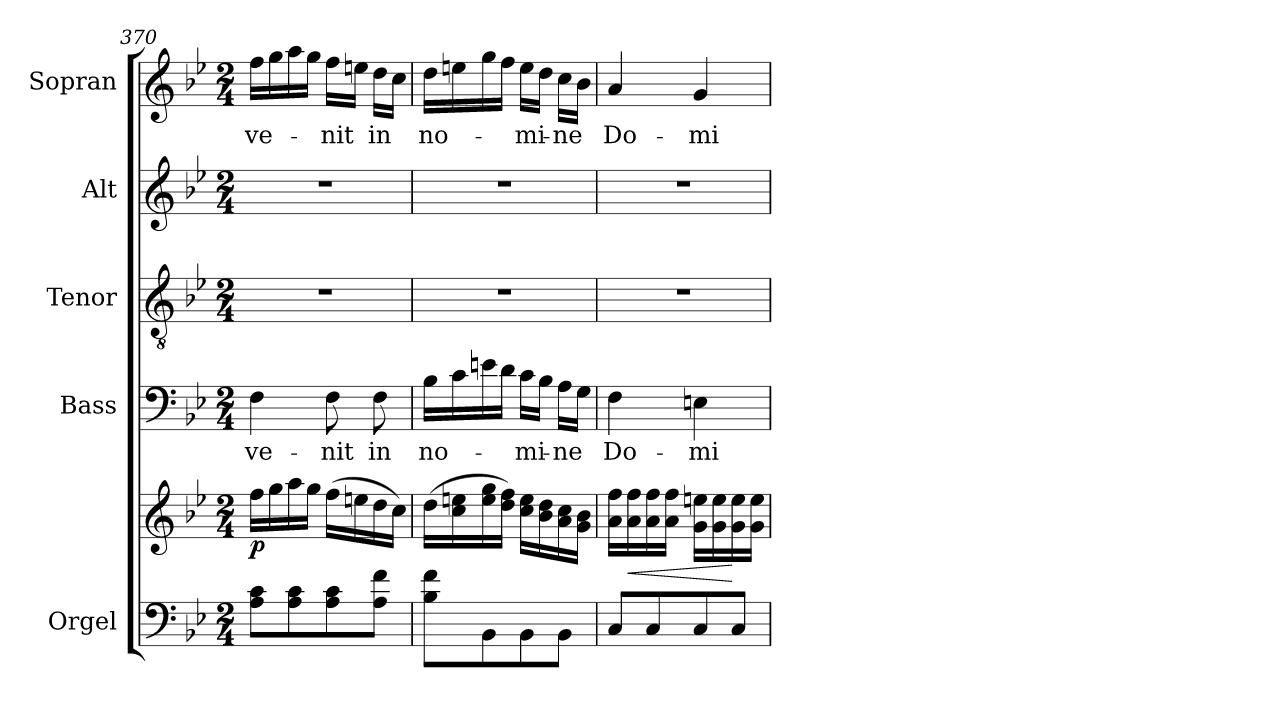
**kern	**kern	**dynam	**kern	**text	**kern	**kern	**kern	**text
*part5	*part5	*part5	*part4	*part4	*part3	*part2	*part1	*part1
*staff6	*staff5	*staff5/6	*staff4	*staff4	*staff3	*staff2	*staff1	*staff1
*I"Orgel	*	*	*I"Bass	*	*I"Tenor	*I"Alt	*I"Sopran	*
*I'Org.	*	*	*I'B.	*	*I'T.	*I'A.	*I'S.	*
*clefF4	*clefG2	*	*clefF4	*	*clefGv2	*clefG2	*clefG2	*
*k[b-e-]	*k[b-e-]	*	*k[b-e-]	*	*k[b-e-]	*k[b-e-]	*k[b-e-]	*
*B-:	*B-:	*	*B-:	*	*B-:	*B-:	*B-:	*
*M2/4	*M2/4	*	*M2/4	*	*M2/4	*M2/4	*M2/4	*
=370	=370	=370	=370	=370	=370	=370	=370	=370
!	!	!LO:DY:b	!	!LO:LY:b	!	!	!	!LO:LY:b
8A\ 8c\L	16ff\LL	p	4F\	ve-	2r	2r	16ff\LL	ve-
.	16gg\	.	.	.	.	.	16gg\	.
8A\ 8c\	16aa\	.	.	.	.	.	16aa\	.
.	16gg\JJ	.	.	.	.	.	16gg\JJ	.
!	!	!	!	!LO:LY:b	!	!	!	!LO:LY:b
8A\ 8c\	(>16ff\LL	.	8F\	-nit	.	.	16ff\LL	-nit
.	16een\	.	.	.	.	.	16een\JJ	.
!	!	!	!	!LO:LY:b	!	!	!	!LO:LY:b
8A\ 8f\J	16dd\	.	8F\	in	.	.	16dd\LL	in
.	16cc\JJ)	.	.	.	.	.	16cc\JJ	.
=371	=371	=371	=371	=371	=371	=371	=371	=371
!	!	!	!	!LO:LY:b	!	!	!	!LO:LY:b
8B-\ 8f\L	(>16dd\LL	.	16B-\LL	no-	2r	2r	16dd\LL	no-
.	16cc\ 16een\	.	16c\	.	.	.	16een\	.
8BB-\	16ee\ 16gg\	.	16en\	.	.	.	16gg\	.
.	16dd\ 16ff\JJ)	.	16d\JJ	.	.	.	16ff\JJ	.
!	!	!	!	!LO:LY:b	!	!	!	!LO:LY:b
8BB-\	16cc\ 16ee\LL	.	16c\LL	-mi-	.	.	16ee\LL	-mi-
.	16b-\ 16dd\	.	16B-\JJ	.	.	.	16dd\JJ	.
!	!	!	!	!LO:LY:b	!	!	!	!LO:LY:b
8BB-\J	16a\ 16cc\	.	16A\LL	-ne	.	.	16cc\LL	-ne
.	16g\ 16b-\JJ	.	16G\JJ	.	.	.	16b-\JJ	.
=372	=372	=372	=372	=372	=372	=372	=372	=372
!	!	!	!	!LO:LY:b	!	!	!	!LO:LY:b
8C/L	16a\ 16ff\LL	.	4F\	Do-	2r	2r	4a/	Do-
!	!	!LO:HP:b	!	!	!	!	!	!
.	16a\ 16ff\	<	.	.	.	.	.	.
8C/	16a\ 16ff\	.	.	.	.	.	.	.
.	16a\ 16ff\JJ	.	.	.	.	.	.	.
!	!	!	!	!LO:LY:b	!	!	!	!LO:LY:b
8C/	16g\ 16een\LL	.	4En\	-mi-	.	.	4g/	-mi-
.	16g\ 16ee\	.	.	.	.	.	.	.
8C/J	16g\ 16ee\	[	.	.	.	.	.	.
.	16g\ 16ee\JJ	.	.	.	.	.	.	.
=	=	=	=	=	=	=	=	=
*-	*-	*-	*-	*-	*-	*-	*-	*-
